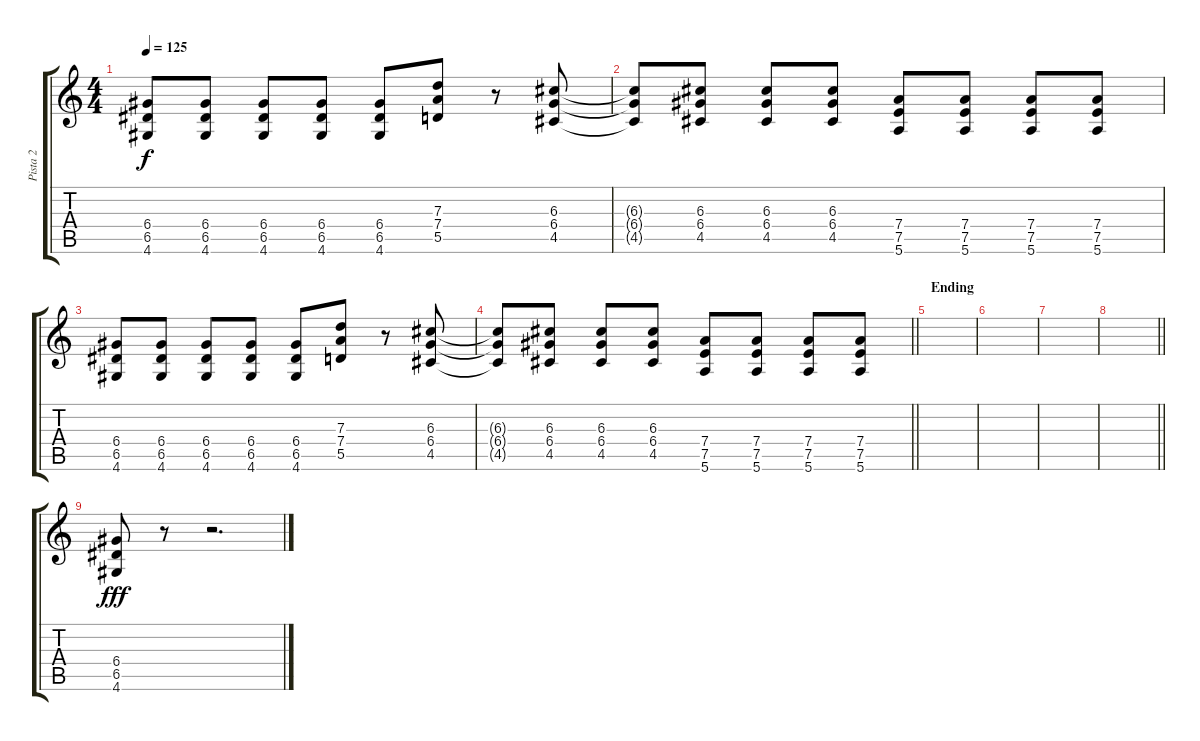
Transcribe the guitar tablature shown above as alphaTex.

\track ("Pista 2" "Pista 2") {instrument overdrivenguitar}
\staff {score tabs}
\tuning (E4 B3 G3 D3 A2 E2) {hide}
\ts (4 4)
\tempo 125
\clef g2
\ks c
(6.4 6.5 4.6).8{dy f} (6.4 6.5 4.6).8 (6.4 6.5 4.6).8 (6.4 6.5 4.6).8 (6.4 6.5 4.6).8 (7.3 7.4 5.5).8 r.8 (6.3 6.4 4.5).8 |
(6.3{t} 6.4{t} 4.5{t}).8 (6.3 6.4 4.5).8 (6.3 6.4 4.5).8 (6.3 6.4 4.5).8 (7.4 7.5 5.6).8 (7.4 7.5 5.6).8 (7.4 7.5 5.6).8 (7.4 7.5 5.6).8 |
(6.4 6.5 4.6).8 (6.4 6.5 4.6).8 (6.4 6.5 4.6).8 (6.4 6.5 4.6).8 (6.4 6.5 4.6).8 (7.3 7.4 5.5).8 r.8 (6.3 6.4 4.5).8 |
\barLineRight lightlight
(6.3{t} 6.4{t} 4.5{t}).8 (6.3 6.4 4.5).8 (6.3 6.4 4.5).8 (6.3 6.4 4.5).8 (7.4 7.5 5.6).8 (7.4 7.5 5.6).8 (7.4 7.5 5.6).8 (7.4 7.5 5.6).8 |
\section ("" "Ending")
|
|
|
\barLineRight lightlight
|
(6.4 6.5 4.6).8{dy fff} r.8 r.2{d}
